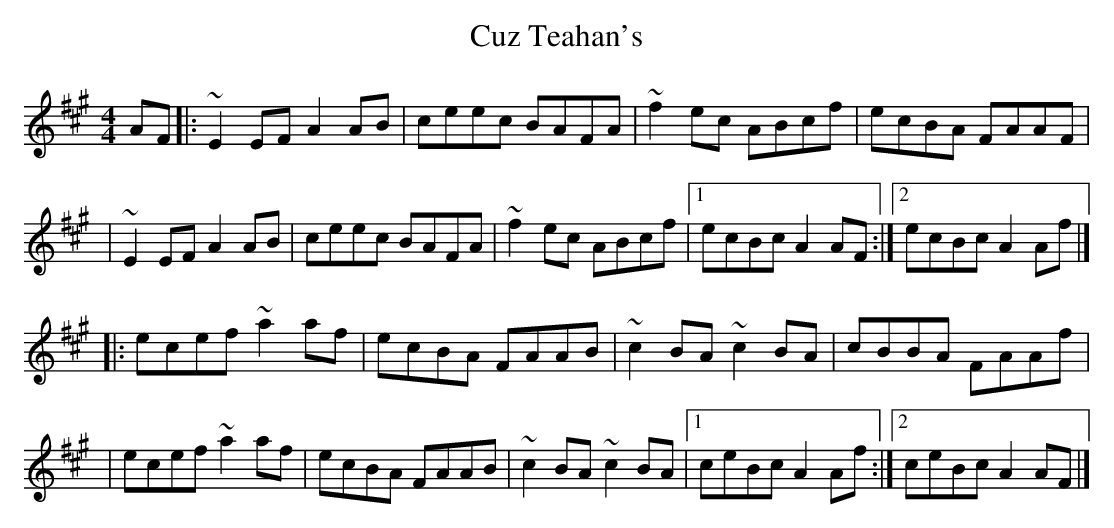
X:1
T:Cuz Teahan's
M:4/4
L:1/8
K:A
AF|:~E2EF A2AB|ceec BAFA|~f2ec ABcf|ecBA FAAF|
|~E2EF A2AB|ceec BAFA|~f2ec ABcf|1 ecBc A2AF:|2 ecBc A2Af|]
|:ecef ~a2af|ecBA FAAB|~c2BA ~c2BA|cBBA FAAf|
|ecef ~a2af|ecBA FAAB|~c2BA ~c2BA|1 ceBc A2Af:|2 ceBc A2AF|]
